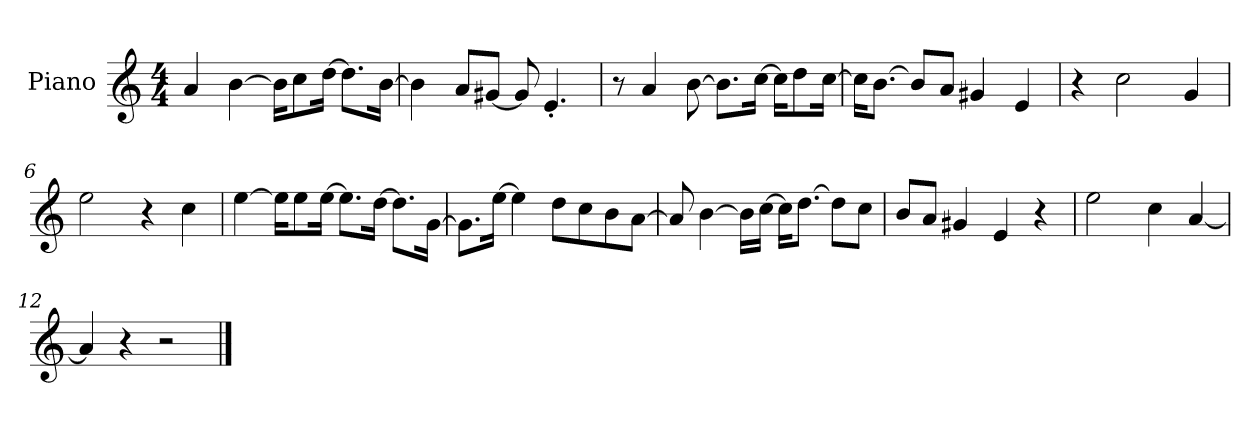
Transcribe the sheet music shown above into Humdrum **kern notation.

**kern
*part1
*staff1
*I"Piano
*I'P-no
*clefG2
*k[]
*M4/4
*MM90
=1
4a/
[4b\
16b\KL]
8cc\
[16dd\Jk
8.dd\L]
[16b\Jk
=2
4b\]
8a/L
[8g#X/J
8g#/]
4.e'/
=3
8r
4a/
[8b\
8.b\L]
[16cc\Jk
16cc\KL]
8dd\
[16cc\Jk
=4
16cc\KL]
[8.b\J
8b/L]
8a/J
4g#X/
4e/
=5
4r
2cc\
4g/
=6
2ee\
4r
4cc\
!!LO:LB:g=z
=7
[4ee\
16ee\KL]
8ee\
[16ee\Jk
8.ee\L]
[16dd\Jk
8.dd\L]
[16g\Jk
=8
8.g\L]
[16ee\Jk
4ee\]
8dd\L
8cc\
8b\
[8a\J
=9
8a/]
[4b\
16b\LL]
[16cc\JJ
16cc\KL]
[8.dd\J
8dd\L]
8cc\J
=10
8b/L
8a/J
4g#X/
4e/
4r
=11
2ee\
4cc\
[4a/
=12
4a/]
4r
2r
==
*-
